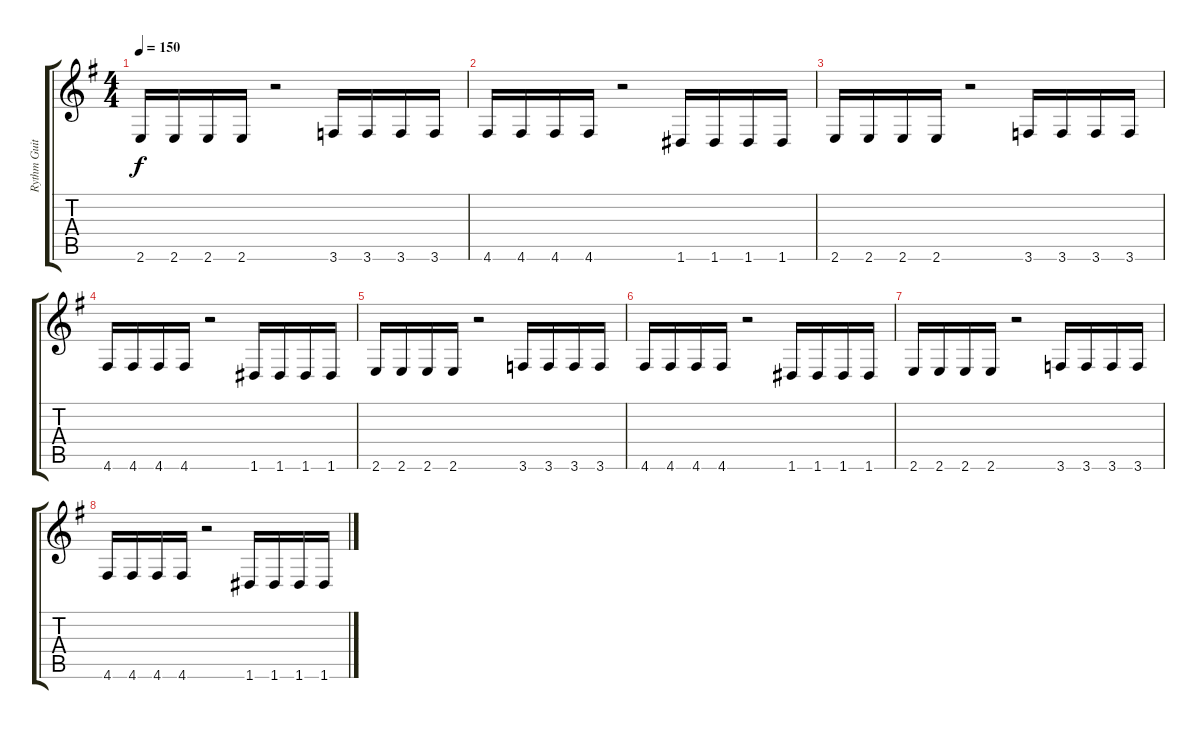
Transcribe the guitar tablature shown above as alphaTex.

\track ("Rythm Guitar" "Rythm Guit") {instrument distortionguitar}
\staff {score tabs}
\tuning (D4 A3 F3 C3 G2 D2) {hide}
\ts (4 4)
\tempo 150
\clef g2
\ks g
2.6.16{dy f} 2.6.16 2.6.16 2.6.16 r.2 3.6.16 3.6.16 3.6.16 3.6.16 |
4.6.16 4.6.16 4.6.16 4.6.16 r.2 1.6.16 1.6.16 1.6.16 1.6.16 |
2.6.16 2.6.16 2.6.16 2.6.16 r.2 3.6.16 3.6.16 3.6.16 3.6.16 |
4.6.16 4.6.16 4.6.16 4.6.16 r.2 1.6.16 1.6.16 1.6.16 1.6.16 |
2.6.16 2.6.16 2.6.16 2.6.16 r.2 3.6.16 3.6.16 3.6.16 3.6.16 |
4.6.16 4.6.16 4.6.16 4.6.16 r.2 1.6.16 1.6.16 1.6.16 1.6.16 |
2.6.16 2.6.16 2.6.16 2.6.16 r.2 3.6.16 3.6.16 3.6.16 3.6.16 |
4.6.16 4.6.16 4.6.16 4.6.16 r.2 1.6.16 1.6.16 1.6.16 1.6.16
